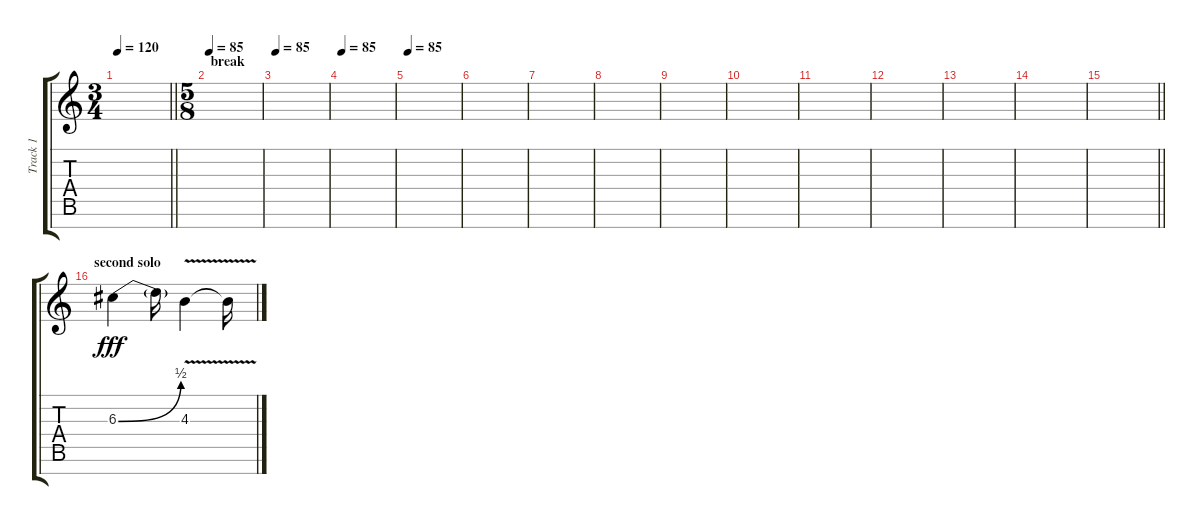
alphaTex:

\track ("Track 1" "Track 1") {instrument distortionguitar}
\staff {score tabs}
\tuning (E4 B3 G3 D3 A2 E2 B1) {hide}
\ts (3 4)
\tempo 120
\clef g2
\barLineRight lightlight
\ks c
|
\ts (5 8)
\section ("" "break")
\tempo 85
|
\tempo 85
|
\tempo 85
|
\tempo 85
|
|
|
|
|
|
|
|
|
|
\barLineRight lightlight
|
\section ("" "second solo")
6.3{be (bend 0 0 60 2)}.4{dy fff volume 16 instrument overdrivenguitar} 6.3{t}.16 4.3{v}.4 4.3{t}.16
